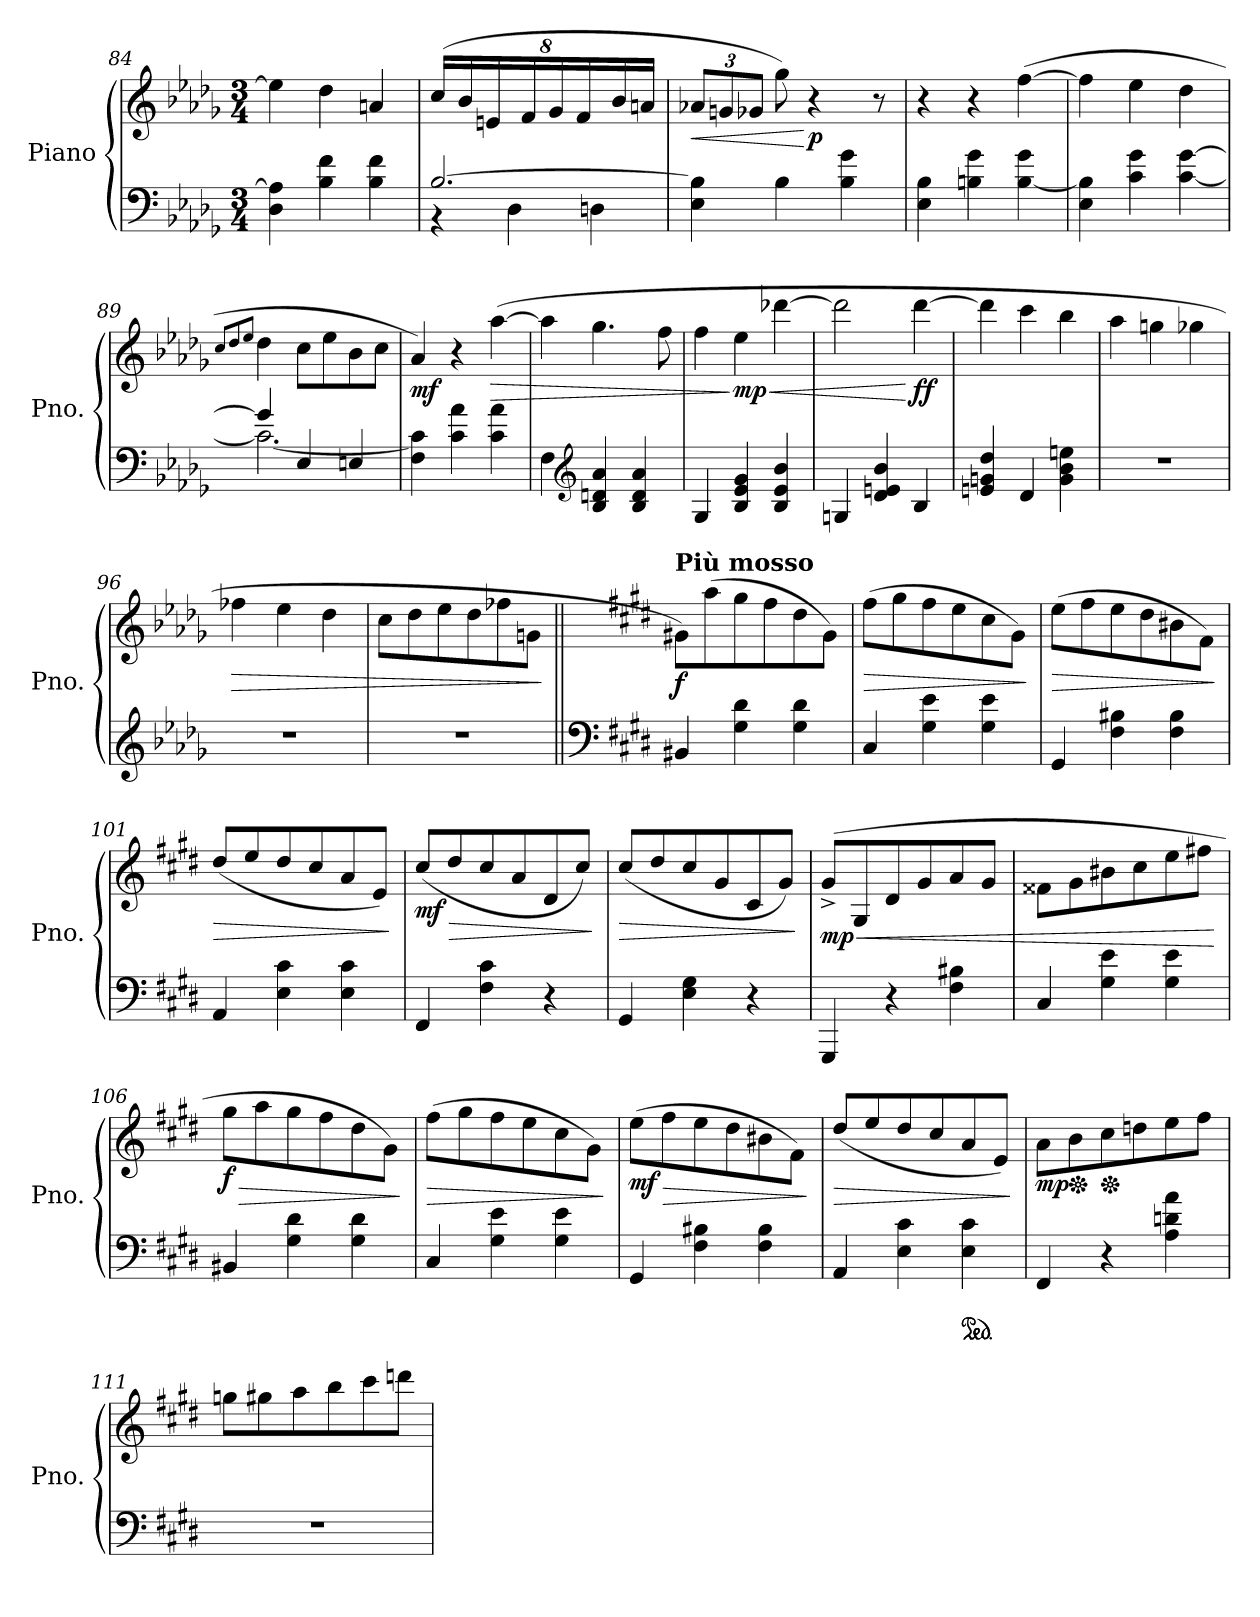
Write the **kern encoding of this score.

**kern	**kern	**dynam
*part1	*part1	*part1
*staff2	*staff1	*staff1/2
*I"Piano	*	*
*I'Pno.	*	*
*clefF4	*clefG2	*
*k[b-e-a-d-g-]	*k[b-e-a-d-g-]	*
*M3/4	*M3/4	*
=84	=84	=84
4D-\ 4A\]	4ee-\]	.
4B-\ 4f\	4dd-\	.
4B-\ 4f\	4an/	.
=85	=85	=85
*^	*	*
*	*	*Xbrackettup	*
[2.B-/	4r	(32%3cc/L	.
.	.	32%3b-/	.
.	.	32%3en/	.
.	4D-\	.	.
.	.	32%3f/	.
.	.	32%3g-/	.
.	.	32%3f/	.
.	4Dn\	.	.
.	.	32%3b-/	.
.	.	32%3an/J	.
*v	*v	*	*
=86	=86	=86
!	!	!LO:HP:b
4E-\ 4B-\]	12a-X/L	<
.	12gn/	.
.	12g-X/J	.
4B-\	8gg-\)	.
!	!	!LO:DY:n=1:b
.	4r	[ p
4B-\ 4g-\	.	.
.	8r	.
=87	=87	=87
4E-\ 4B-\	4r	.
4Bn\ 4g-\	4r	.
[4B\ 4g-\	([4ff\	.
=88	=88	=88
4E-\ 4B\]	4ff\]	.
4c\ 4g-\	4ee-\	.
[4c\ [4g-\	4dd-\	.
!!LO:LB:g=z
=89	=89	=89
.	8qcc/L	.
.	8qdd-/	.
.	8qee-/J	.
*^	*	*
4g-/]	2.c\_	4dd-\	.
4E-/	.	8cc\L	.
.	.	8ee-\	.
4En/	.	8b-\	.
.	.	8cc\J	.
*v	*v	*	*
=90	=90	=90
!	!	!LO:DY:b
4F\ 4c\]	4a-/)	mf
4c\ 4a-\	4r	.
!	!	!LO:HP:b
4c\ 4a-\	([4aa-\	>
=91	=91	=91
4F\	4aa-\]	.
*clefG2	*	*
4B-/ 4dn/ 4a-/	4.gg-\	.
4B-/ 4d/ 4a-/	.	.
.	8ff\	.
=92	=92	=92
4G-/	4ff\	.
!	!	!LO:HP:n=1:b
!	!	!LO:DY:n=1:b
4B-/ 4e-/ 4g-/	4ee-\	] < mp
4B-/ 4e-/ 4b-/	[4ddd-X\	.
=93	=93	=93
4Gn/	2ddd-\]	.
4d-/ 4en/ 4b-/	.	.
!	!	!LO:DY:n=1:b
4B-/	[4ddd-\	[ ff
=94	=94	=94
4en/ 4gn/ 4dd-/	4ddd-\]	.
4d-/	4ccc\	.
4g\ 4b-\ 4een\	4bb-\	.
=95	=95	=95
2.r	4aa-\	.
.	4ggn\	.
.	4gg-X\	.
=96	=96	=96
!	!	!LO:HP:b
2.r	4ff-X\	>
.	4ee-\	.
.	4dd-\	.
=97	=97	=97
2.r	8cc\L	.
.	8dd-\	.
.	8ee-\	.
.	8dd-\	.
.	8ff-X\	.
.	8gn\J	.
.	.	]
!!LO:PB:g=z
=98||	=98||	=98||
*clefF4	*	*
*k[f#c#g#d#]	*k[f#c#g#d#]	*
!	!LO:TX:a:B:t=Più mosso	!
!	!	!LO:DY:b
4BB#X/	8g#X\L)	f
.	(8aa\	.
4G#\ 4d#\	8gg#\	.
.	8ff#\	.
4G#\ 4d#\	8dd#\	.
.	8g#\J)	.
=99	=99	=99
!	!	!LO:HP:b
4C#/	(8ff#\L	>
.	8gg#\	.
4G#\ 4e\	8ff#\	.
.	8ee\	.
4G#\ 4e\	8cc#\	.
.	8g#\J)	.
.	.	]
=100	=100	=100
!	!	!LO:HP:b
4GG#/	(8ee\L	>
.	8ff#\	.
4F#\ 4B#X\	8ee\	.
.	8dd#\	.
4F#\ 4B#\	8b#X\	.
.	8f#\J)	.
.	.	]
=101	=101	=101
!	!	!LO:HP:b
4AA/	(8dd#/L	>
.	8ee/	.
4E\ 4c#\	8dd#/	.
.	8cc#/	.
4E\ 4c#\	8a/	.
.	8e/J)	.
.	.	]
=102	=102	=102
!	!	!LO:HP:b
!	!	!LO:DY:n=1:b
4FF#/	(8cc#/L	> mf
.	8dd#/	.
4F#\ 4c#\	8cc#/	.
.	8a/	.
4r	8d#/	.
.	8cc#/J)	.
.	.	]
=103	=103	=103
!	!	!LO:HP:b
4GG#/	(8cc#/L	>
.	8dd#/	.
4E\ 4G#\	8cc#/	.
.	8g#/	.
4r	8c#/	.
.	8g#/J)	.
.	.	]
=104	=104	=104
!	!	!LO:HP:b
!	!	!LO:DY:n=1:b
4GGG#/	(8g#^/L	< mp
.	8G#/	.
4r	8d#/	.
.	8g#/	.
4F#\ 4B#X\	8a/	.
.	8g#/J	.
!!LO:LB:g=z
=105	=105	=105
4C#/	8f##X\L	.
.	8g#\	.
4G#\ 4e\	8b#X\	.
.	8cc#\	.
4G#\ 4e\	8ee\	.
.	8ff#X\J	.
.	.	[
=106	=106	=106
!	!	!LO:HP:b
!	!	!LO:DY:n=1:b
4BB#X/	8gg#\L	> f
.	8aa\	.
4G#\ 4d#\	8gg#\	.
.	8ff#\	.
4G#\ 4d#\	8dd#\	.
.	8g#\J)	.
.	.	]
=107	=107	=107
!	!	!LO:HP:b
4C#/	(8ff#\L	>
.	8gg#\	.
4G#\ 4e\	8ff#\	.
.	8ee\	.
4G#\ 4e\	8cc#\	.
.	8g#\J)	.
.	.	]
=108	=108	=108
!	!	!LO:HP:b
!	!	!LO:DY:n=1:b
4GG#/	(8ee\L	> mf
.	8ff#\	.
4F#\ 4B#X\	8ee\	.
.	8dd#\	.
4F#\ 4B#\	8b#X\	.
.	8f#\J)	.
.	.	]
=109	=109	=109
!	!	!LO:HP:b
4AA/	(8dd#/L	>
.	8ee/	.
4E\ 4c#\	8dd#/	.
.	8cc#/	.
*ped	*	*
*ped	*	*
4E\ 4c#\	8a/	.
.	8e/J)	.
.	.	]
=110	=110	=110
!	!	!LO:DY:b
4FF#/	8a\L	mp
*	*Xped	*
.	8b\	.
*	*Xped	*
4r	8cc#\	.
.	8ddn\	.
4A\ 4dn\ 4a\	8ee\	.
.	8ff#\J	.
=111	=111	=111
*^	*	*
2.r	2ryy	8ggn\L	.
.	.	8gg#X\	.
.	.	8aa\	.
.	.	8bb\	.
.	8ryy	8ccc#\	.
.	8ryy	8dddn\J	.
*v	*v	*	*
=	=	=
*-	*-	*-
